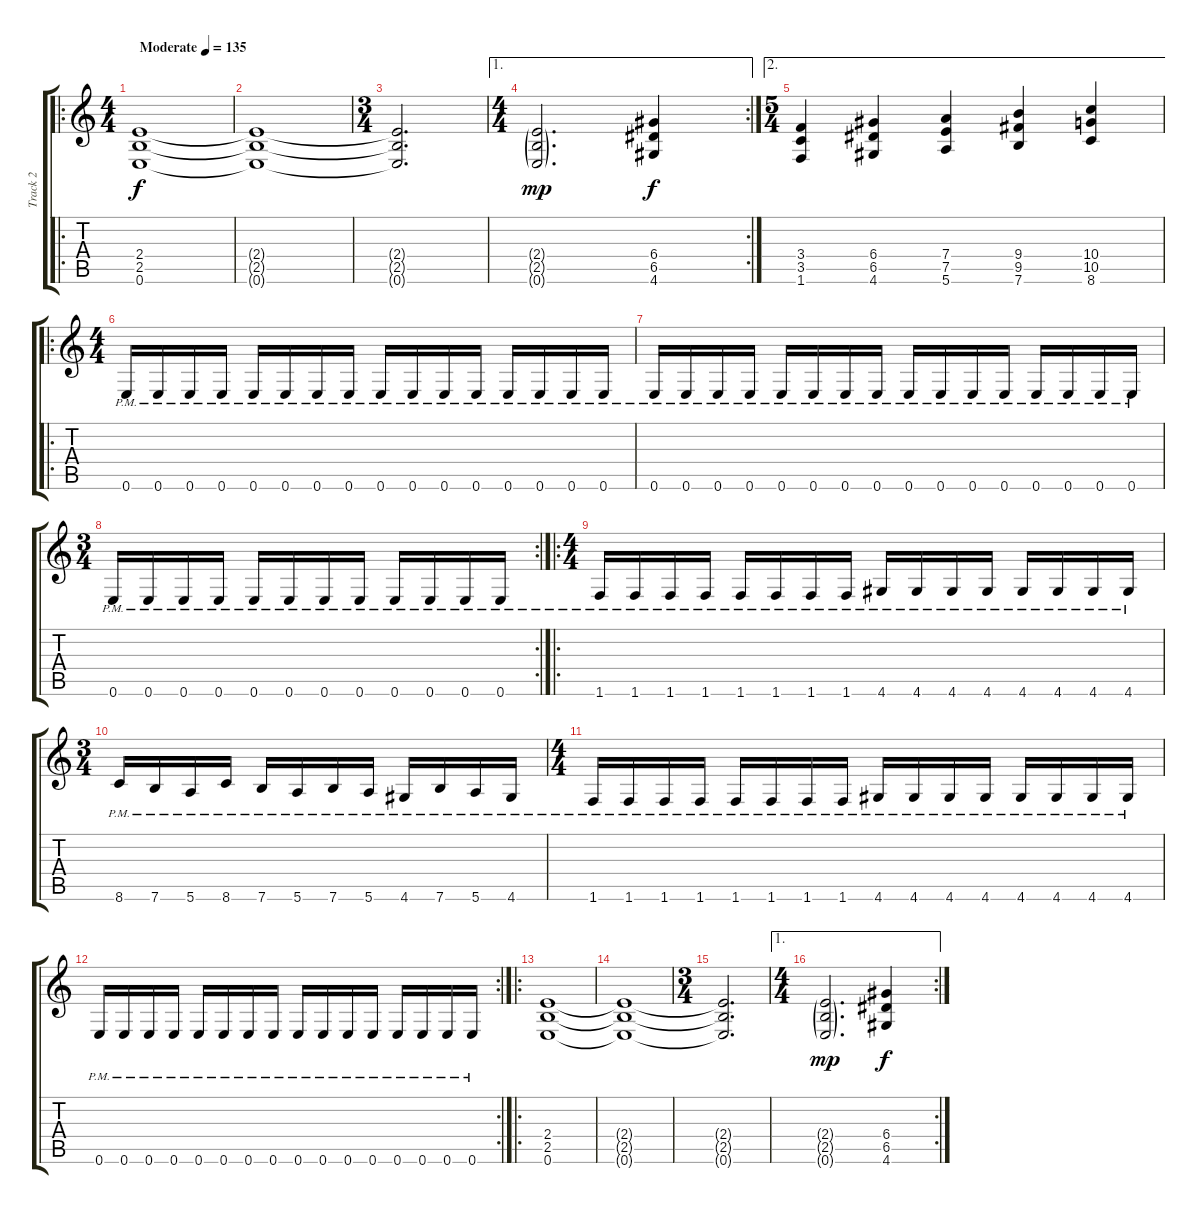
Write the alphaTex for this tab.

\track ("Track 2" "Track 2") {instrument distortionguitar}
\staff {score tabs}
\tuning (E4 B3 G3 D3 A2 E2) {hide}
\ro
\ts (4 4)
\tempo (135 "Moderate")
\clef g2
\ks c
(2.4 2.5 0.6).1{dy f instrument distortionguitar} |
(2.4{t} 2.5{t} 0.6{t}).1 |
\ts (3 4)
(2.4{t} 2.5{t} 0.6{t}).2{d} |
\ae 1
\rc 2
\ts (4 4)
(2.4{g} 2.5{g} 0.6{g}).2{d dy mp} (6.4 6.5 4.6).4{dy f} |
\ae 2
\ts (5 4)
(3.4 3.5 1.6).4 (6.4 6.5 4.6).4 (7.4 7.5 5.6).4 (9.4 9.5 7.6).4 (10.4 10.5 8.6).4 |
\ro
\ts (4 4)
0.6{pm}.16 0.6{pm}.16 0.6{pm}.16 0.6{pm}.16 0.6{pm}.16 0.6{pm}.16 0.6{pm}.16 0.6{pm}.16 0.6{pm}.16 0.6{pm}.16 0.6{pm}.16 0.6{pm}.16 0.6{pm}.16 0.6{pm}.16 0.6{pm}.16 0.6{pm}.16 |
0.6{pm}.16 0.6{pm}.16 0.6{pm}.16 0.6{pm}.16 0.6{pm}.16 0.6{pm}.16 0.6{pm}.16 0.6{pm}.16 0.6{pm}.16 0.6{pm}.16 0.6{pm}.16 0.6{pm}.16 0.6{pm}.16 0.6{pm}.16 0.6{pm}.16 0.6{pm}.16 |
\rc 2
\ts (3 4)
0.6{pm}.16 0.6{pm}.16 0.6{pm}.16 0.6{pm}.16 0.6{pm}.16 0.6{pm}.16 0.6{pm}.16 0.6{pm}.16 0.6{pm}.16 0.6{pm}.16 0.6{pm}.16 0.6{pm}.16 |
\ro
\ts (4 4)
1.6{pm}.16 1.6{pm}.16 1.6{pm}.16 1.6{pm}.16 1.6{pm}.16 1.6{pm}.16 1.6{pm}.16 1.6{pm}.16 4.6{pm}.16 4.6{pm}.16 4.6{pm}.16 4.6{pm}.16 4.6{pm}.16 4.6{pm}.16 4.6{pm}.16 4.6{pm}.16 |
\ts (3 4)
8.6{pm}.16 7.6{pm}.16 5.6{pm}.16 8.6{pm}.16 7.6{pm}.16 5.6{pm}.16 7.6{pm}.16 5.6{pm}.16 4.6{pm}.16 7.6{pm}.16 5.6{pm}.16 4.6{pm}.16 |
\ts (4 4)
1.6{pm}.16 1.6{pm}.16 1.6{pm}.16 1.6{pm}.16 1.6{pm}.16 1.6{pm}.16 1.6{pm}.16 1.6{pm}.16 4.6{pm}.16 4.6{pm}.16 4.6{pm}.16 4.6{pm}.16 4.6{pm}.16 4.6{pm}.16 4.6{pm}.16 4.6{pm}.16 |
\rc 2
0.6{pm}.16 0.6{pm}.16 0.6{pm}.16 0.6{pm}.16 0.6{pm}.16 0.6{pm}.16 0.6{pm}.16 0.6{pm}.16 0.6{pm}.16 0.6{pm}.16 0.6{pm}.16 0.6{pm}.16 0.6{pm}.16 0.6{pm}.16 0.6{pm}.16 0.6{pm}.16 |
\ro
(2.4 2.5 0.6).1 |
(2.4{t} 2.5{t} 0.6{t}).1 |
\ts (3 4)
(2.4{t} 2.5{t} 0.6{t}).2{d} |
\ae 1
\rc 2
\ts (4 4)
(2.4{g} 2.5{g} 0.6{g}).2{d dy mp} (6.4 6.5 4.6).4{dy f}
